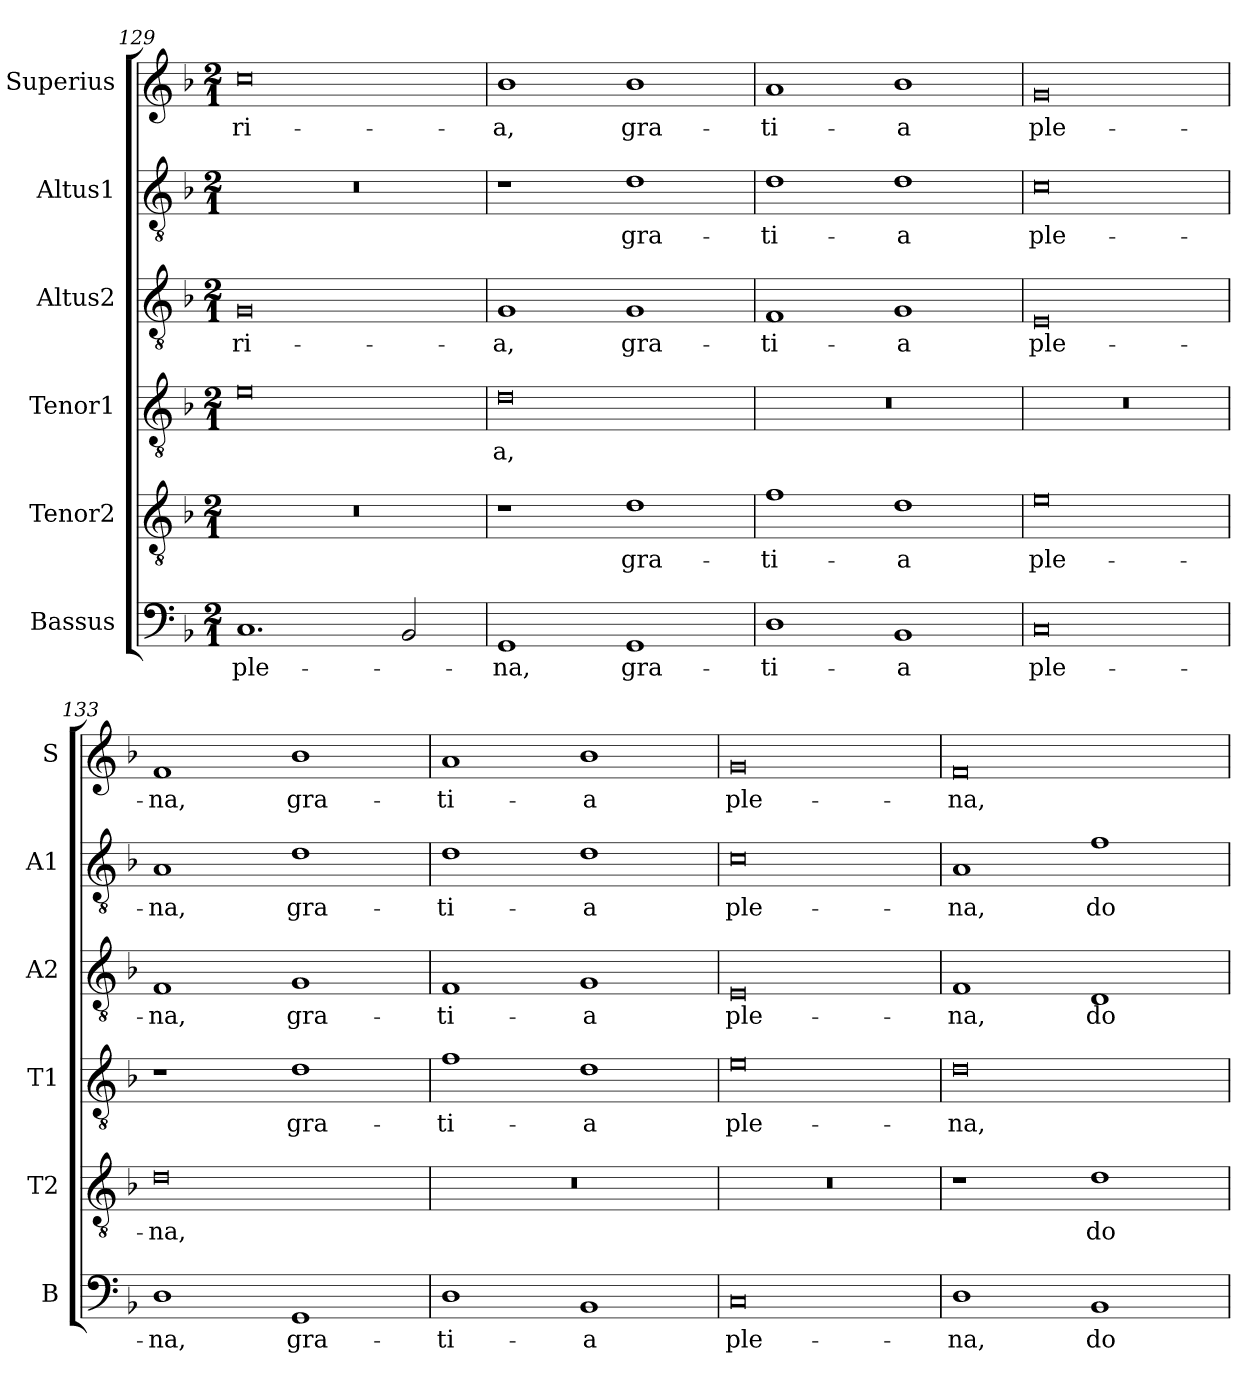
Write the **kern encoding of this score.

**kern	**text	**kern	**text	**kern	**text	**kern	**text	**kern	**text	**kern	**text
*part6	*part6	*part5	*part5	*part4	*part4	*part3	*part3	*part2	*part2	*part1	*part1
*staff6	*staff6	*staff5	*staff5	*staff4	*staff4	*staff3	*staff3	*staff2	*staff2	*staff1	*staff1
*I"Bassus	*	*I"Tenor2	*	*I"Tenor1	*	*I"Altus2	*	*I"Altus1	*	*I"Superius	*
*I'B	*	*I'T2	*	*I'T1	*	*I'A2	*	*I'A1	*	*I'S	*
*clefF4	*	*clefGv2	*	*clefGv2	*	*clefGv2	*	*clefGv2	*	*clefG2	*
*k[b-]	*	*k[b-]	*	*k[b-]	*	*k[b-]	*	*k[b-]	*	*k[b-]	*
*M2/1	*	*M2/1	*	*M2/1	*	*M2/1	*	*M2/1	*	*M2/1	*
=129	=129	=129	=129	=129	=129	=129	=129	=129	=129	=129	=129
1.C	ple-	0r	.	0e	.	0G	-ri-	0r	.	0cc	-ri-
2BB-/	.	.	.	.	.	.	.	.	.	.	.
=130	=130	=130	=130	=130	=130	=130	=130	=130	=130	=130	=130
1GG	-na,	1r	.	0d	-a,	1G	a,	1r	.	1b-	-a,
1GG	gra-	1d	gra-	.	.	1G	gra-	1d	gra-	1b-	gra-
=131	=131	=131	=131	=131	=131	=131	=131	=131	=131	=131	=131
1D	-ti-	1f	-ti-	0r	.	1F	-ti-	1d	-ti-	1a	-ti-
1BB-	-a	1d	-a	.	.	1G	-a	1d	-a	1b-	-a
=132	=132	=132	=132	=132	=132	=132	=132	=132	=132	=132	=132
0C	ple-	0e	ple-	0r	.	0E	ple-	0c	ple-	0g	ple-
=133	=133	=133	=133	=133	=133	=133	=133	=133	=133	=133	=133
1D	-na,	0d	-na,	1r	.	1F	-na,	1A	-na,	1f	-na,
1GG	gra-	.	.	1d	gra-	1G	gra-	1d	gra-	1b-	gra-
=134	=134	=134	=134	=134	=134	=134	=134	=134	=134	=134	=134
1D	-ti-	0r	.	1f	-ti-	1F	-ti-	1d	-ti-	1a	-ti-
1BB-	-a	.	.	1d	-a	1G	-a	1d	-a	1b-	-a
=135	=135	=135	=135	=135	=135	=135	=135	=135	=135	=135	=135
0C	ple-	0r	.	0e	ple-	0E	ple-	0c	ple-	0g	ple-
=136	=136	=136	=136	=136	=136	=136	=136	=136	=136	=136	=136
1D	-na,	1r	.	0d	-na,	1F	-na,	1A	-na,	0f	-na,
1BB-	do-	1d	do-	.	.	1D	do-	1f	do-	.	.
=	=	=	=	=	=	=	=	=	=	=	=
*-	*-	*-	*-	*-	*-	*-	*-	*-	*-	*-	*-
